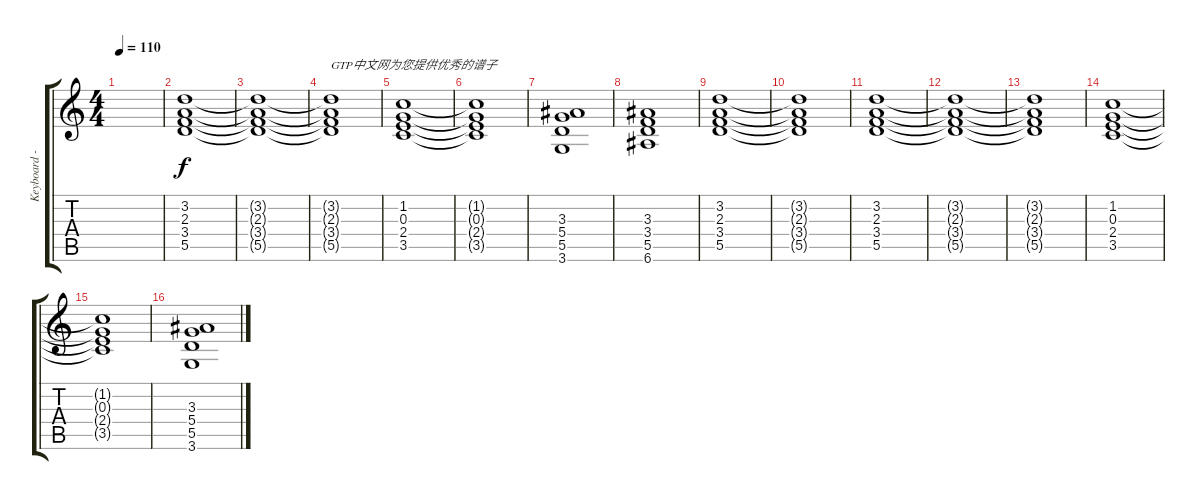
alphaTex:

\track ("Keyboard - Strings" "Keyboard -") {instrument stringensemble1}
\staff {score tabs}
\tuning (E5 B4 G4 D4 A3 E3) {hide}
\ts (4 4)
\tempo 110
\clef g2
\ks c
|
(3.2 2.3 3.4 5.5).1 |
(3.2{t} 2.3{t} 3.4{t} 5.5{t}).1 |
(3.2{t} 2.3{t} 3.4{t} 5.5{t}).1{txt "GTP中文网为您提供优秀的谱子"} |
(1.2 0.3 2.4 3.5).1 |
(1.2{t} 0.3{t} 2.4{t} 3.5{t}).1 |
(3.3 5.4 5.5 3.6).1 |
(3.3 3.4 5.5 6.6).1 |
(3.2 2.3 3.4 5.5).1 |
(3.2{t} 2.3{t} 3.4{t} 5.5{t}).1 |
(3.2 2.3 3.4 5.5).1 |
(3.2{t} 2.3{t} 3.4{t} 5.5{t}).1 |
(3.2{t} 2.3{t} 3.4{t} 5.5{t}).1 |
(1.2 0.3 2.4 3.5).1 |
(1.2{t} 0.3{t} 2.4{t} 3.5{t}).1 |
(3.3 5.4 5.5 3.6).1
